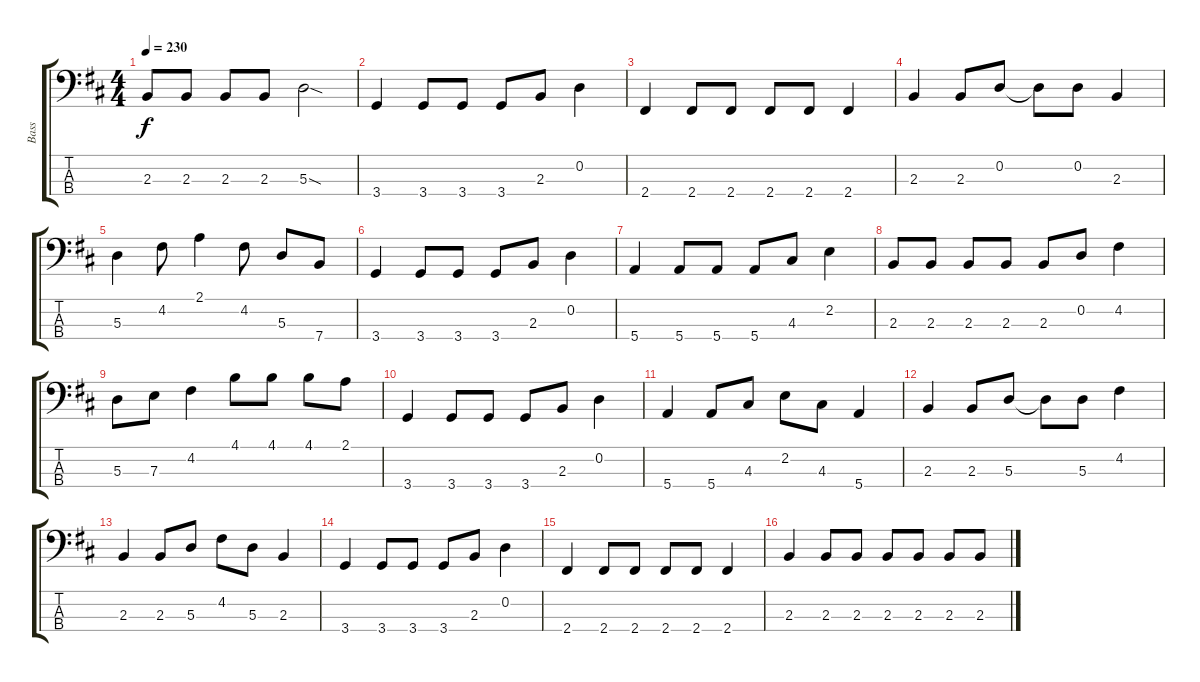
\track ("Bass" "Bass") {instrument electricbassfinger}
\staff {score tabs}
\tuning (G2 D2 A1 E1) {hide}
\ts (4 4)
\tempo 230
\clef f4
\ks d
2.3.8{dy f} 2.3.8 2.3.8 2.3.8 5.3{sod}.2 |
3.4.4 3.4.8 3.4.8 3.4.8 2.3.8 0.2.4 |
2.4.4 2.4.8 2.4.8 2.4.8 2.4.8 2.4.4 |
2.3.4 2.3.8 0.2.8 0.2{t}.8 0.2.8 2.3.4 |
5.3.4 4.2.8 2.1.4 4.2.8 5.3.8 7.4.8 |
3.4.4 3.4.8 3.4.8 3.4.8 2.3.8 0.2.4 |
5.4.4 5.4.8 5.4.8 5.4.8 4.3.8 2.2.4 |
2.3.8 2.3.8 2.3.8 2.3.8 2.3.8 0.2.8 4.2.4 |
5.3.8 7.3.8 4.2.4 4.1.8 4.1.8 4.1.8 2.1.8 |
3.4.4 3.4.8 3.4.8 3.4.8 2.3.8 0.2.4 |
5.4.4 5.4.8 4.3.8 2.2.8 4.3.8 5.4.4 |
2.3.4 2.3.8 5.3.8 5.3{t}.8 5.3.8 4.2.4 |
2.3.4 2.3.8 5.3.8 4.2.8 5.3.8 2.3.4 |
3.4.4 3.4.8 3.4.8 3.4.8 2.3.8 0.2.4 |
2.4.4 2.4.8 2.4.8 2.4.8 2.4.8 2.4.4 |
2.3.4 2.3.8 2.3.8 2.3.8 2.3.8 2.3.8 2.3.8
